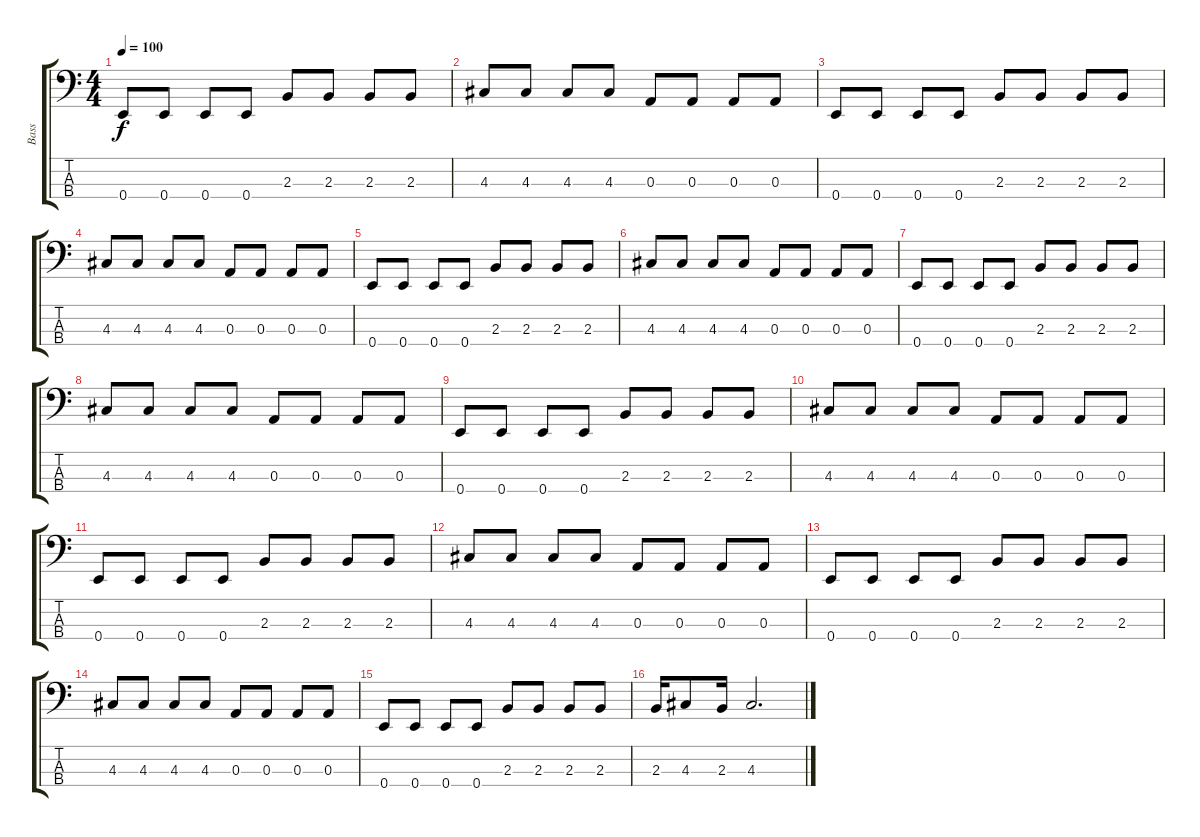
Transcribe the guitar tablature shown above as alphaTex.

\track ("Bass" "Bass") {instrument electricbassfinger}
\staff {score tabs}
\tuning (G2 D2 A1 E1) {hide}
\ts (4 4)
\tempo 100
\clef f4
\ks c
0.4.8{dy f} 0.4.8 0.4.8 0.4.8 2.3.8 2.3.8 2.3.8 2.3.8 |
4.3.8 4.3.8 4.3.8 4.3.8 0.3.8 0.3.8 0.3.8 0.3.8 |
0.4.8 0.4.8 0.4.8 0.4.8 2.3.8 2.3.8 2.3.8 2.3.8 |
4.3.8 4.3.8 4.3.8 4.3.8 0.3.8 0.3.8 0.3.8 0.3.8 |
0.4.8 0.4.8 0.4.8 0.4.8 2.3.8 2.3.8 2.3.8 2.3.8 |
4.3.8 4.3.8 4.3.8 4.3.8 0.3.8 0.3.8 0.3.8 0.3.8 |
0.4.8 0.4.8 0.4.8 0.4.8 2.3.8 2.3.8 2.3.8 2.3.8 |
4.3.8 4.3.8 4.3.8 4.3.8 0.3.8 0.3.8 0.3.8 0.3.8 |
0.4.8 0.4.8 0.4.8 0.4.8 2.3.8 2.3.8 2.3.8 2.3.8 |
4.3.8 4.3.8 4.3.8 4.3.8 0.3.8 0.3.8 0.3.8 0.3.8 |
0.4.8 0.4.8 0.4.8 0.4.8 2.3.8 2.3.8 2.3.8 2.3.8 |
4.3.8 4.3.8 4.3.8 4.3.8 0.3.8 0.3.8 0.3.8 0.3.8 |
0.4.8 0.4.8 0.4.8 0.4.8 2.3.8 2.3.8 2.3.8 2.3.8 |
4.3.8 4.3.8 4.3.8 4.3.8 0.3.8 0.3.8 0.3.8 0.3.8 |
0.4.8 0.4.8 0.4.8 0.4.8 2.3.8 2.3.8 2.3.8 2.3.8 |
2.3.16 4.3.8 2.3.16 4.3.2{d}
